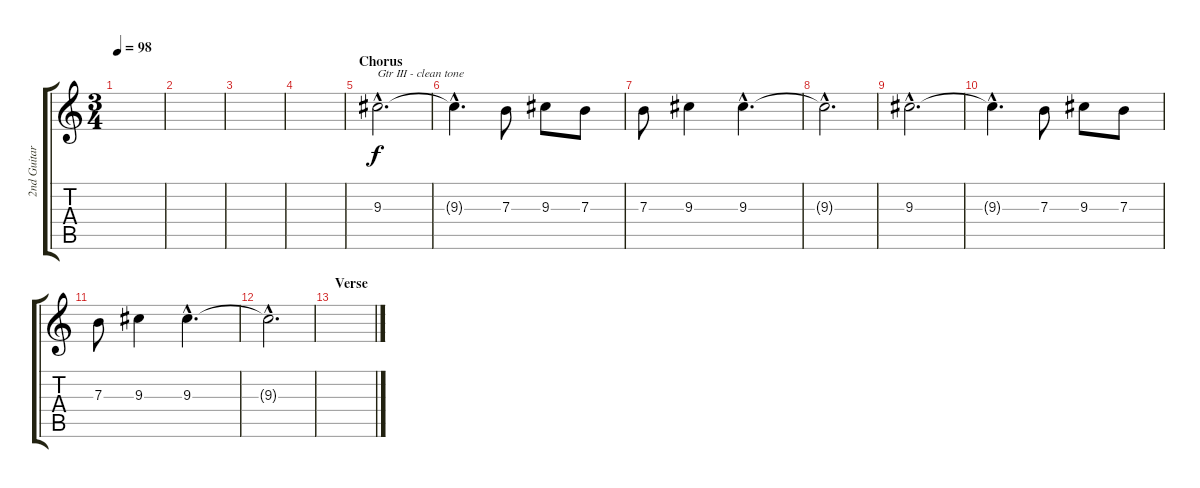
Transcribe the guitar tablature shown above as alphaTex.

\track ("2nd Guitar" "2nd Guitar") {instrument electricguitarclean}
\staff {score tabs}
\tuning (Db4 Ab3 E3 B2 Gb2 Db2) {hide}
\ts (3 4)
\tempo 98
\clef g2
\ks c
|
|
|
|
\section ("" "Chorus")
9.3{hac}.2{d txt "Gtr III - clean tone"} |
9.3{hac t}.4{d} 7.3.8 9.3.8 7.3.8 |
7.3.8 9.3.4 9.3{hac}.4{d} |
9.3{hac t}.2{d} |
9.3{hac}.2{d} |
9.3{hac t}.4{d} 7.3.8 9.3.8 7.3.8 |
7.3.8 9.3.4 9.3{hac}.4{d} |
9.3{hac t}.2{d} |
\section ("" "Verse")
